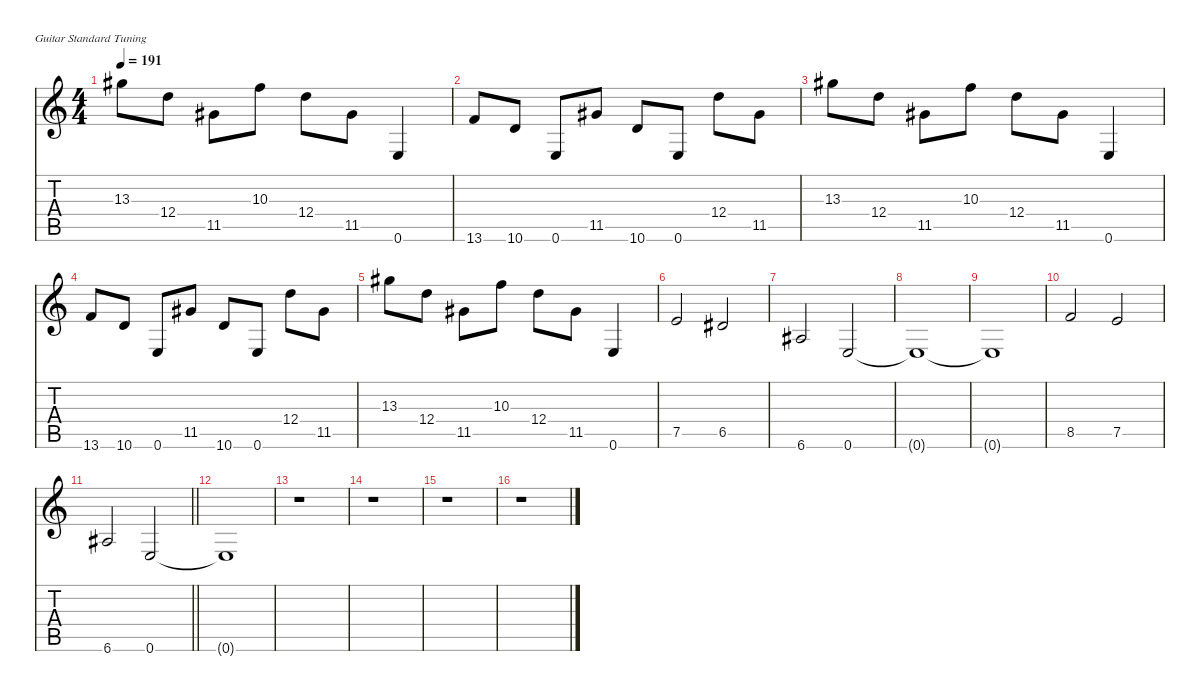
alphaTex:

\defaultSystemsLayout 4
\hideDynamics
\bracketExtendMode nobrackets
\singleTrackTrackNamePolicy hidden
\multiTrackTrackNamePolicy hidden
\firstSystemTrackNameMode fullname
\firstSystemTrackNameOrientation horizontal
\otherSystemsTrackNameOrientation horizontal
\track ("Guitar 1" "dist.guit.") {mute instrument distortionguitar}
\staff {score tabs}
\tuning (E4 B3 G3 D3 A2 E2)
\ts (4 4)
\tempo 191
\clef g2
\ks c
13.3{acc #}.8{dy f beam Down} 12.4.8{beam Down} 11.5{acc #}.8{beam Down} 10.3.8{beam Down} 12.4.8{beam Down} 11.5{acc #}.8{beam Down} 0.6.4{beam Up} |
13.6.8{beam Up} 10.6.8{beam Up} 0.6.8{beam Up} 11.5{acc #}.8{beam Up} 10.6.8{beam Up} 0.6.8{beam Up} 12.4.8{beam Down} 11.5{acc #}.8{beam Down} |
13.3{acc #}.8{beam Down} 12.4.8{beam Down} 11.5{acc #}.8{beam Down} 10.3.8{beam Down} 12.4.8{beam Down} 11.5{acc #}.8{beam Down} 0.6.4{beam Up} |
13.6.8{beam Up} 10.6.8{beam Up} 0.6.8{beam Up} 11.5{acc #}.8{beam Up} 10.6.8{beam Up} 0.6.8{beam Up} 12.4.8{beam Down} 11.5{acc #}.8{beam Down} |
13.3{acc #}.8{beam Down} 12.4.8{beam Down} 11.5{acc #}.8{beam Down} 10.3.8{beam Down} 12.4.8{beam Down} 11.5{acc #}.8{beam Down} 0.6.4{beam Up} |
7.5.2{beam Up} 6.5{acc #}.2{beam Up} |
6.6{acc #}.2{beam Up} 0.6.2{beam Up} |
0.6{t}.1{beam Up} |
0.6{t}.1{beam Up} |
8.5.2{beam Up} 7.5.2{beam Up} |
\barLineRight lightlight
6.6{acc #}.2{beam Up} 0.6.2{beam Up} |
0.6{t}.1{beam Up} |
r.1{beam Down} |
r.1{beam Down} |
r.1{beam Down} |
r.1{beam Down}
